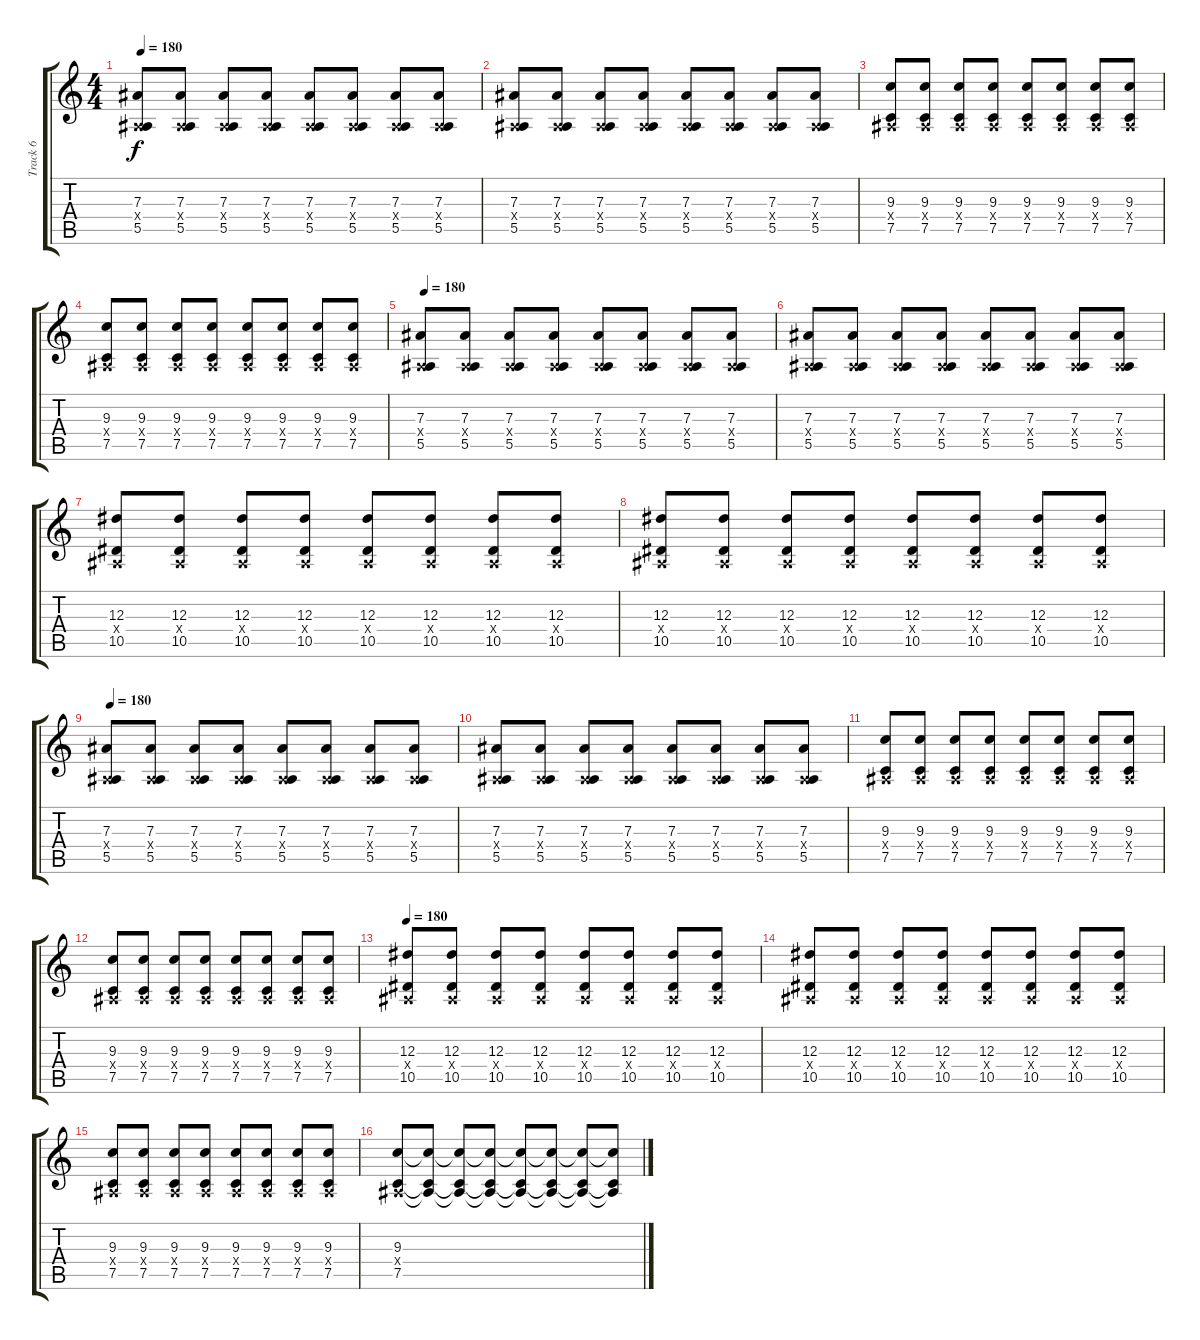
\track ("Track 6" "Track 6") {instrument distortionguitar}
\staff {score tabs}
\tuning (C4 G3 Eb3 Bb2 F2 C2) {hide}
\ts (4 4)
\tempo 180
\clef g2
\ks c
(7.3 0.4{x} 5.5).8{dy f} (7.3 0.4{x} 5.5).8 (7.3 0.4{x} 5.5).8 (7.3 0.4{x} 5.5).8 (7.3 0.4{x} 5.5).8 (7.3 0.4{x} 5.5).8 (7.3 0.4{x} 5.5).8 (7.3 0.4{x} 5.5).8 |
(7.3 0.4{x} 5.5).8 (7.3 0.4{x} 5.5).8 (7.3 0.4{x} 5.5).8 (7.3 0.4{x} 5.5).8 (7.3 0.4{x} 5.5).8 (7.3 0.4{x} 5.5).8 (7.3 0.4{x} 5.5).8 (7.3 0.4{x} 5.5).8 |
(9.3 0.4{x} 7.5).8 (9.3 0.4{x} 7.5).8 (9.3 0.4{x} 7.5).8 (9.3 0.4{x} 7.5).8 (9.3 0.4{x} 7.5).8 (9.3 0.4{x} 7.5).8 (9.3 0.4{x} 7.5).8 (9.3 0.4{x} 7.5).8 |
(9.3 0.4{x} 7.5).8 (9.3 0.4{x} 7.5).8 (9.3 0.4{x} 7.5).8 (9.3 0.4{x} 7.5).8 (9.3 0.4{x} 7.5).8 (9.3 0.4{x} 7.5).8 (9.3 0.4{x} 7.5).8 (9.3 0.4{x} 7.5).8 |
\tempo 180
(7.3 0.4{x} 5.5).8 (7.3 0.4{x} 5.5).8 (7.3 0.4{x} 5.5).8 (7.3 0.4{x} 5.5).8 (7.3 0.4{x} 5.5).8 (7.3 0.4{x} 5.5).8 (7.3 0.4{x} 5.5).8 (7.3 0.4{x} 5.5).8 |
(7.3 0.4{x} 5.5).8 (7.3 0.4{x} 5.5).8 (7.3 0.4{x} 5.5).8 (7.3 0.4{x} 5.5).8 (7.3 0.4{x} 5.5).8 (7.3 0.4{x} 5.5).8 (7.3 0.4{x} 5.5).8 (7.3 0.4{x} 5.5).8 |
(12.3 0.4{x} 10.5).8 (12.3 0.4{x} 10.5).8 (12.3 0.4{x} 10.5).8 (12.3 0.4{x} 10.5).8 (12.3 0.4{x} 10.5).8 (12.3 0.4{x} 10.5).8 (12.3 0.4{x} 10.5).8 (12.3 0.4{x} 10.5).8 |
(12.3 0.4{x} 10.5).8 (12.3 0.4{x} 10.5).8 (12.3 0.4{x} 10.5).8 (12.3 0.4{x} 10.5).8 (12.3 0.4{x} 10.5).8 (12.3 0.4{x} 10.5).8 (12.3 0.4{x} 10.5).8 (12.3 0.4{x} 10.5).8 |
\tempo 180
(7.3 0.4{x} 5.5).8 (7.3 0.4{x} 5.5).8 (7.3 0.4{x} 5.5).8 (7.3 0.4{x} 5.5).8 (7.3 0.4{x} 5.5).8 (7.3 0.4{x} 5.5).8 (7.3 0.4{x} 5.5).8 (7.3 0.4{x} 5.5).8 |
(7.3 0.4{x} 5.5).8 (7.3 0.4{x} 5.5).8 (7.3 0.4{x} 5.5).8 (7.3 0.4{x} 5.5).8 (7.3 0.4{x} 5.5).8 (7.3 0.4{x} 5.5).8 (7.3 0.4{x} 5.5).8 (7.3 0.4{x} 5.5).8 |
(9.3 0.4{x} 7.5).8 (9.3 0.4{x} 7.5).8 (9.3 0.4{x} 7.5).8 (9.3 0.4{x} 7.5).8 (9.3 0.4{x} 7.5).8 (9.3 0.4{x} 7.5).8 (9.3 0.4{x} 7.5).8 (9.3 0.4{x} 7.5).8 |
(9.3 0.4{x} 7.5).8 (9.3 0.4{x} 7.5).8 (9.3 0.4{x} 7.5).8 (9.3 0.4{x} 7.5).8 (9.3 0.4{x} 7.5).8 (9.3 0.4{x} 7.5).8 (9.3 0.4{x} 7.5).8 (9.3 0.4{x} 7.5).8 |
\tempo 180
(12.3 0.4{x} 10.5).8 (12.3 0.4{x} 10.5).8 (12.3 0.4{x} 10.5).8 (12.3 0.4{x} 10.5).8 (12.3 0.4{x} 10.5).8 (12.3 0.4{x} 10.5).8 (12.3 0.4{x} 10.5).8 (12.3 0.4{x} 10.5).8 |
(12.3 0.4{x} 10.5).8 (12.3 0.4{x} 10.5).8 (12.3 0.4{x} 10.5).8 (12.3 0.4{x} 10.5).8 (12.3 0.4{x} 10.5).8 (12.3 0.4{x} 10.5).8 (12.3 0.4{x} 10.5).8 (12.3 0.4{x} 10.5).8 |
(9.3 0.4{x} 7.5).8 (9.3 0.4{x} 7.5).8 (9.3 0.4{x} 7.5).8 (9.3 0.4{x} 7.5).8 (9.3 0.4{x} 7.5).8 (9.3 0.4{x} 7.5).8 (9.3 0.4{x} 7.5).8 (9.3 0.4{x} 7.5).8 |
(9.3 0.4{x} 7.5).8 (9.3{t} 0.4{t} 7.5{t}).8 (9.3{t} 0.4{t} 7.5{t}).8 (9.3{t} 0.4{t} 7.5{t}).8 (9.3{t} 0.4{t} 7.5{t}).8 (9.3{t} 0.4{t} 7.5{t}).8 (9.3{t} 0.4{t} 7.5{t}).8 (9.3{t} 0.4{t} 7.5{t}).8
